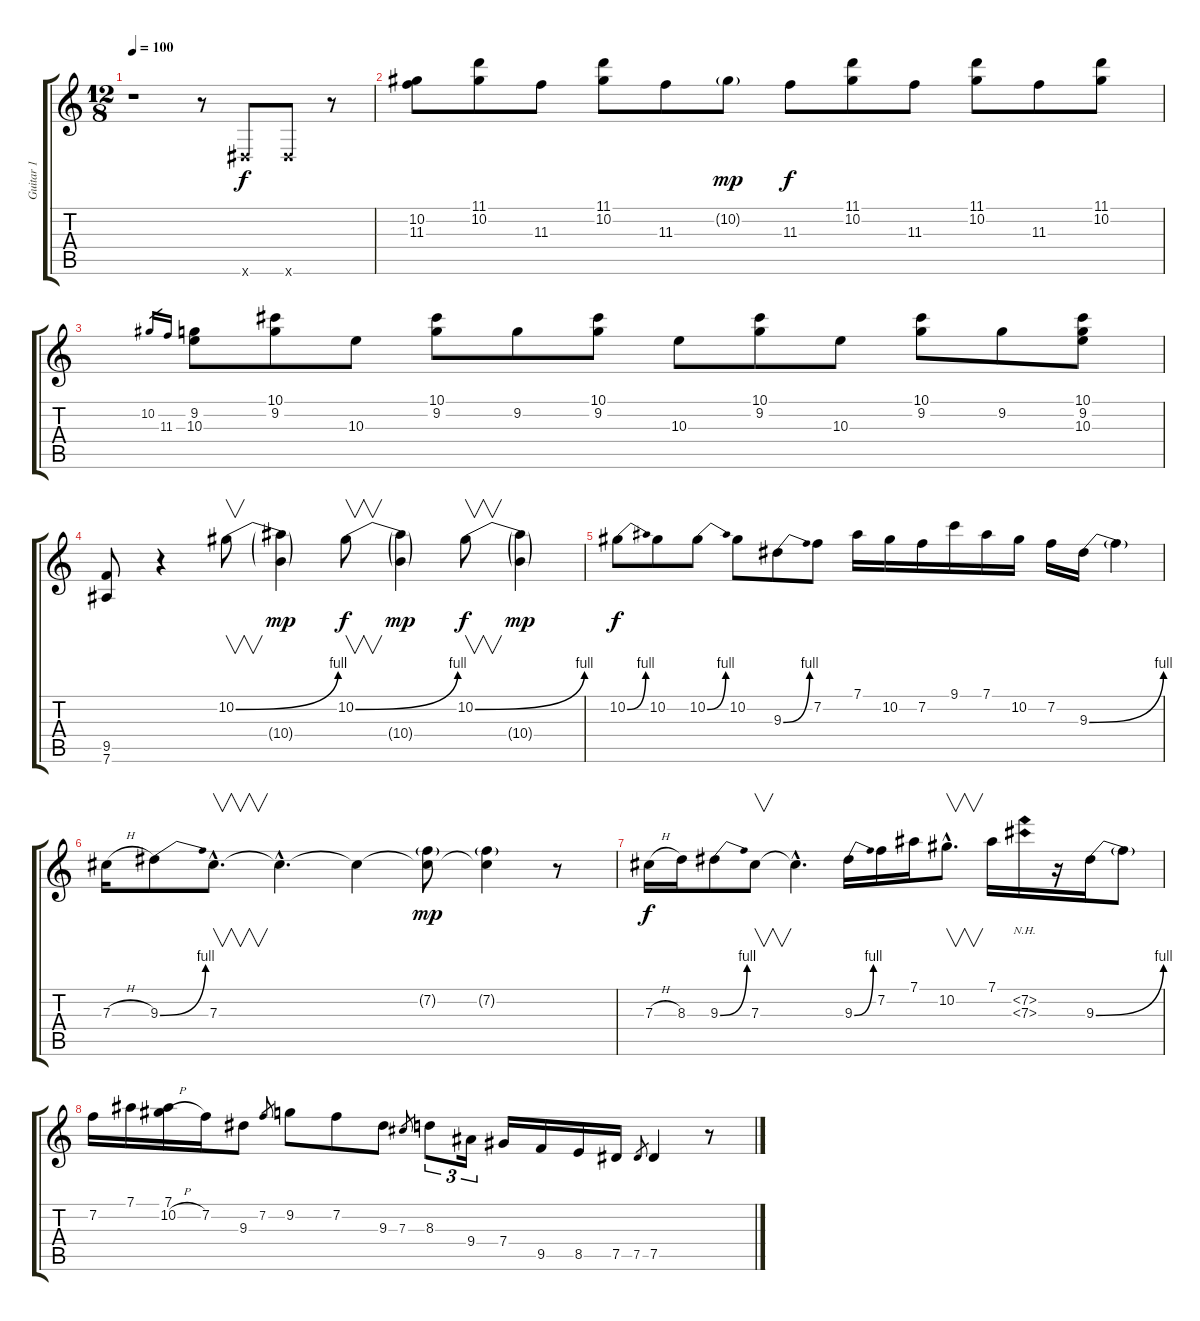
\track ("Guitar 1" "Guitar 1") {instrument distortionguitar}
\staff {score tabs}
\tuning (Eb4 Bb3 Gb3 Db3 Ab2 Eb2) {hide}
\ts (12 8)
\tempo 100
\clef g2
\ks c
r.1{dy f instrument distortionguitar} r.8 0.6{x}.8 0.6{x}.8 r.8 |
(10.2 11.3).8 (11.1 10.2).8 11.3.8 (11.1 10.2).8 11.3.8 10.2{g}.8{dy mp} 11.3.8{dy f} (11.1 10.2).8 11.3.8 (11.1 10.2).8 11.3.8 (11.1 10.2).8 |
10.2.16{gr} 11.3.16{gr} (9.2 10.3).8 (10.1 9.2).8 10.3.8 (10.1 9.2).8 9.2.8 (10.1 9.2).8 10.3.8 (10.1 9.2).8 10.3.8 (10.1 9.2).8 9.2.8 (10.1 9.2 10.3).8 |
(9.5 7.6).8 r.4 10.2{be (bend 0 0 60 4)}.8{v} (10.2{t} 10.4{g}).4{dy mp} 10.2{be (bend 0 0 60 4)}.8{v dy f} (10.2{t} 10.4{g}).4{dy mp} 10.2{be (bend 0 0 60 4)}.8{v dy f} (10.2{t} 10.4{g}).4{dy mp} |
10.2{be (bend 0 0 60 4)}.8{dy f} 10.2.8 10.2{be (bend 0 0 60 4)}.8 10.2.8 9.3{be (bend 0 0 60 4)}.8 7.2.8 7.1.16 10.2.16 7.2.16 9.1.16 7.1.16 10.2.16 7.2.16 9.3{be (bend 0 0 60 4)}.16 9.3{t}.4 |
7.3{h}.16 9.3{be (bend 0 0 60 4)}.8 7.3{hac}.8{v d} 7.3{hac t}.4{d} 7.3{t}.4 (7.2{g} 7.3{t}).8{dy mp} (7.2{g} 7.3{t}).4 r.8 |
7.3{h}.16{dy f} 8.3.16 9.3{be (bend 0 0 60 4)}.8 7.3.8{v} 7.3{hac t}.4{d} 9.3{be (bend 0 0 60 4)}.16 7.2.16 7.1.16 10.2{hac}.8{v d} 7.1.16 (7.2{nh} 7.3{nh}).16 r.16 9.3{be (bend 0 0 60 4)}.16 9.3{t}.8 |
7.2.16 7.1.16 (7.1 10.2{h}).16 7.2.16 9.3.8 7.2.8{gr} 9.2.8 7.2.8 9.3.8 7.3.8{gr} 8.3.8{tu (3 2)} 9.4.16{tu (3 2)} 7.4.16 9.5.16 8.5.16 7.5.16 7.5.8{gr} 7.5.4 r.8
